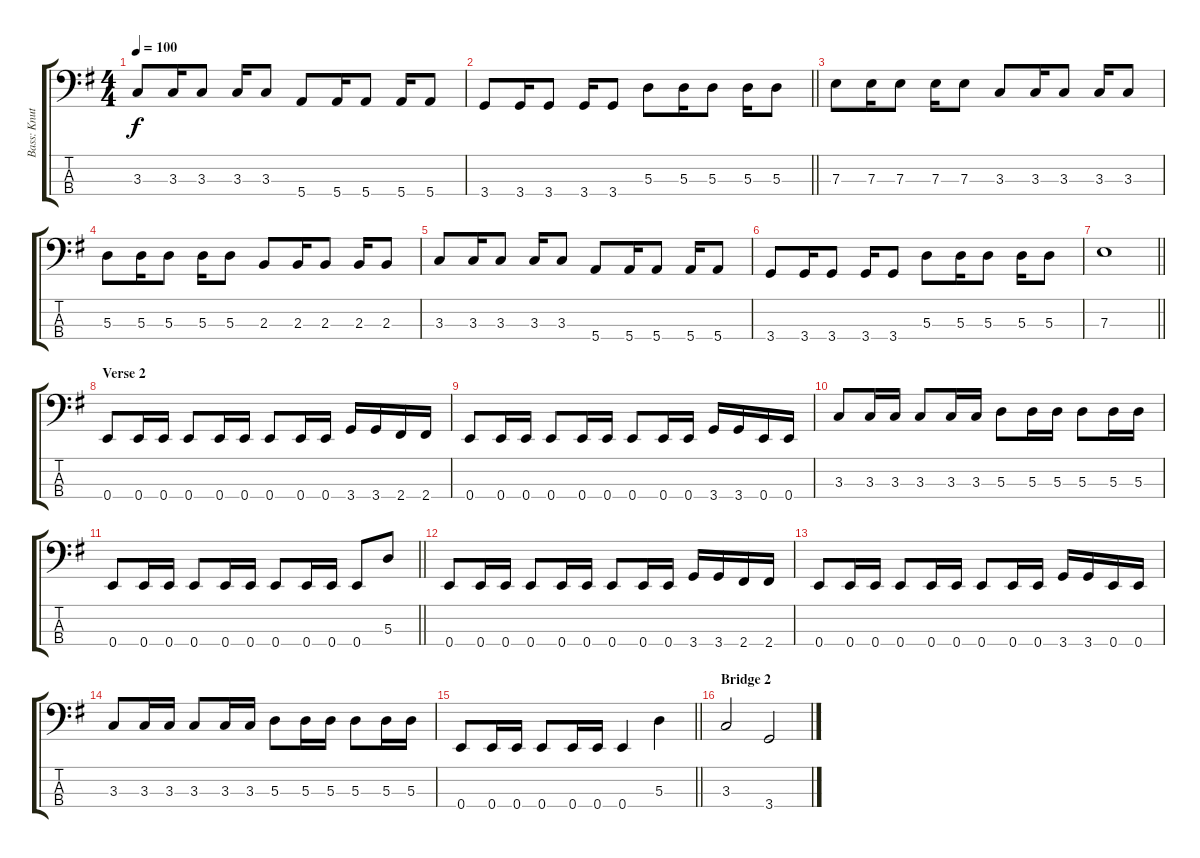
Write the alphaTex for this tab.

\track ("Bass: Knut Egil Tøftum" "Bass: Knut") {instrument electricbassfinger}
\staff {score tabs}
\tuning (G2 D2 A1 E1) {hide}
\ts (4 4)
\tempo 100
\clef f4
\ks eminor
3.3.8{dy f} 3.3.16 3.3.8 3.3.16 3.3.8 5.4.8 5.4.16 5.4.8 5.4.16 5.4.8 |
\barLineRight lightlight
3.4.8 3.4.16 3.4.8 3.4.16 3.4.8 5.3.8 5.3.16 5.3.8 5.3.16 5.3.8 |
7.3.8 7.3.16 7.3.8 7.3.16 7.3.8 3.3.8 3.3.16 3.3.8 3.3.16 3.3.8 |
5.3.8 5.3.16 5.3.8 5.3.16 5.3.8 2.3.8 2.3.16 2.3.8 2.3.16 2.3.8 |
3.3.8 3.3.16 3.3.8 3.3.16 3.3.8 5.4.8 5.4.16 5.4.8 5.4.16 5.4.8 |
3.4.8 3.4.16 3.4.8 3.4.16 3.4.8 5.3.8 5.3.16 5.3.8 5.3.16 5.3.8 |
\barLineRight lightlight
7.3.1 |
\section ("" "Verse 2")
0.4.8 0.4.16 0.4.16 0.4.8 0.4.16 0.4.16 0.4.8 0.4.16 0.4.16 3.4.16 3.4.16 2.4.16 2.4.16 |
0.4.8 0.4.16 0.4.16 0.4.8 0.4.16 0.4.16 0.4.8 0.4.16 0.4.16 3.4.16 3.4.16 0.4.16 0.4.16 |
3.3.8 3.3.16 3.3.16 3.3.8 3.3.16 3.3.16 5.3.8 5.3.16 5.3.16 5.3.8 5.3.16 5.3.16 |
\barLineRight lightlight
0.4.8 0.4.16 0.4.16 0.4.8 0.4.16 0.4.16 0.4.8 0.4.16 0.4.16 0.4.8 5.3.8 |
0.4.8 0.4.16 0.4.16 0.4.8 0.4.16 0.4.16 0.4.8 0.4.16 0.4.16 3.4.16 3.4.16 2.4.16 2.4.16 |
0.4.8 0.4.16 0.4.16 0.4.8 0.4.16 0.4.16 0.4.8 0.4.16 0.4.16 3.4.16 3.4.16 0.4.16 0.4.16 |
3.3.8 3.3.16 3.3.16 3.3.8 3.3.16 3.3.16 5.3.8 5.3.16 5.3.16 5.3.8 5.3.16 5.3.16 |
\barLineRight lightlight
0.4.8 0.4.16 0.4.16 0.4.8 0.4.16 0.4.16 0.4.4 5.3.4 |
\section ("" "Bridge 2")
3.3.2 3.4.2
